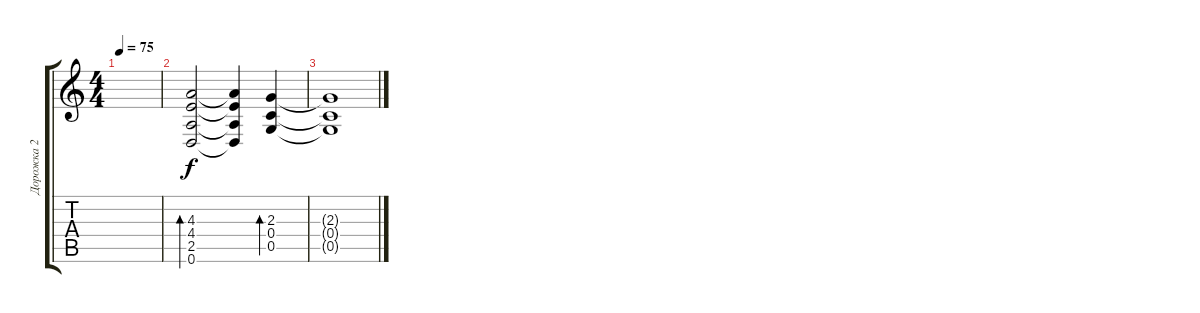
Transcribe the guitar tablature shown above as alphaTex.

\track ("Дорожка 2" "Дорожка 2") {instrument acousticguitarsteel}
\staff {score tabs}
\tuning (D4 A3 F3 C3 G2 D2) {hide}
\ts (4 4)
\tempo 75
\clef g2
\ks c
|
(4.3 4.4 2.5 0.6).2{bd 240 volume 8} (4.3{t} 4.4{t} 2.5{t} 0.6{t}).4 (2.3 0.4 0.5).4{bd 240} |
(2.3{t} 0.4{t} 0.5{t}).1
